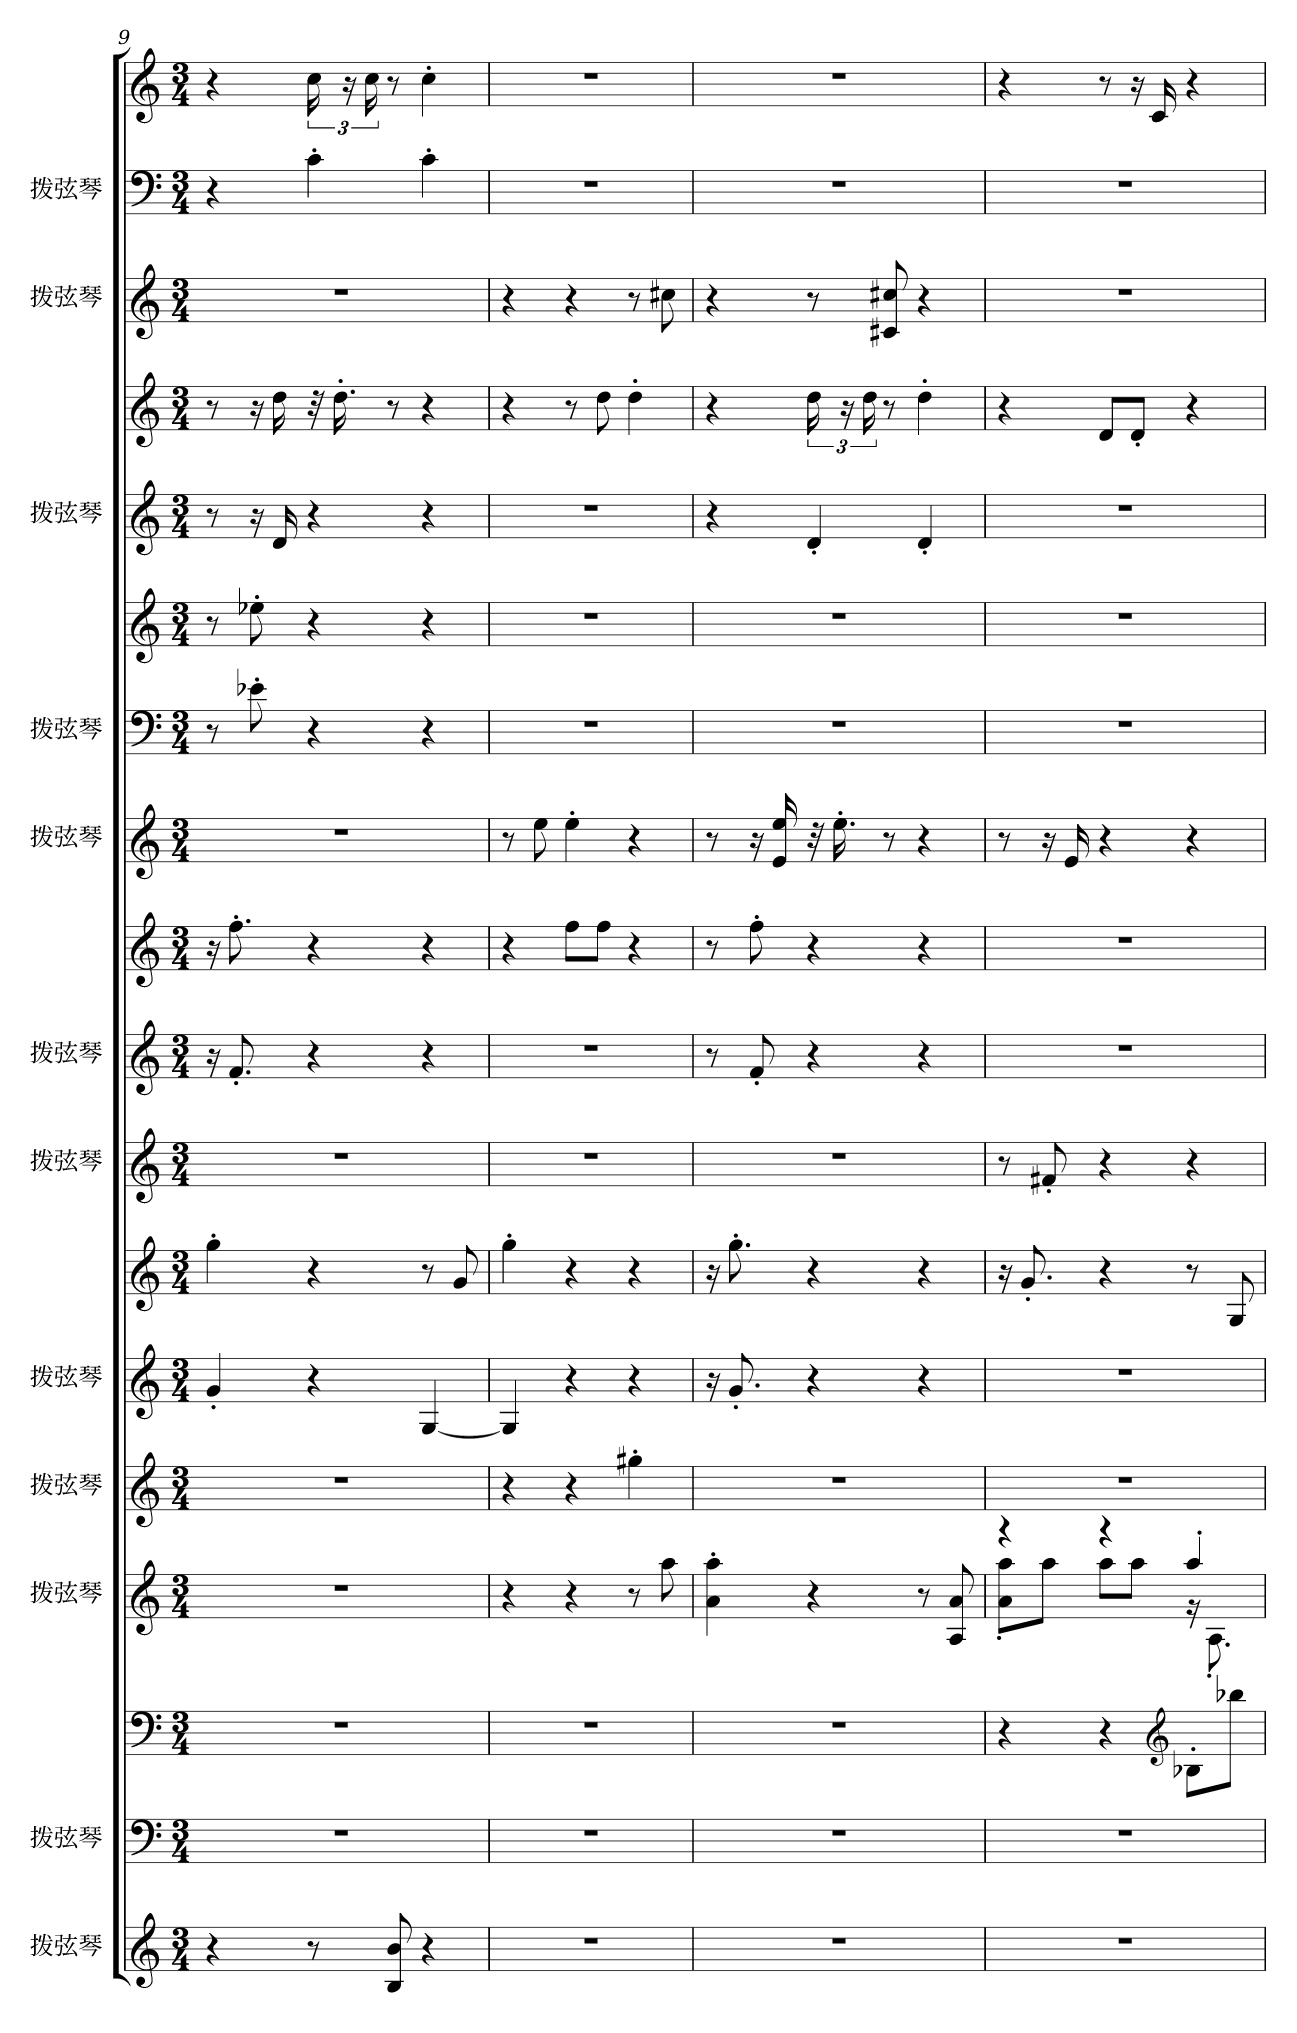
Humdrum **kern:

**kern	**kern	**kern	**kern	**kern	**kern	**kern	**kern	**kern	**kern	**kern	**kern	**kern	**kern	**kern	**kern	**kern	**kern
*part12	*part11	*part11	*part10	*part9	*part8	*part8	*part7	*part6	*part6	*part5	*part4	*part4	*part3	*part3	*part2	*part1	*part1
*staff18	*staff17	*staff16	*staff15	*staff14	*staff13	*staff12	*staff11	*staff10	*staff9	*staff8	*staff7	*staff6	*staff5	*staff4	*staff3	*staff2	*staff1
*I"拨弦琴	*I"拨弦琴	*	*I"拨弦琴	*I"拨弦琴	*I"拨弦琴	*	*I"拨弦琴	*I"拨弦琴	*	*I"拨弦琴	*I"拨弦琴	*	*I"拨弦琴	*	*I"拨弦琴	*I"拨弦琴	*
*clefG2	*clefF4	*clefF4	*clefG2	*clefG2	*clefG2	*clefG2	*clefG2	*clefG2	*clefG2	*clefG2	*clefF4	*clefG2	*clefG2	*clefG2	*clefG2	*clefF4	*clefG2
*k[]	*k[]	*k[]	*k[]	*k[]	*k[]	*k[]	*k[]	*k[]	*k[]	*k[]	*k[]	*k[]	*k[]	*k[]	*k[]	*k[]	*k[]
*M3/4	*M3/4	*M3/4	*M3/4	*M3/4	*M3/4	*M3/4	*M3/4	*M3/4	*M3/4	*M3/4	*M3/4	*M3/4	*M3/4	*M3/4	*M3/4	*M3/4	*M3/4
=9	=9	=9	=9	=9	=9	=9	=9	=9	=9	=9	=9	=9	=9	=9	=9	=9	=9
4r	2.r	2.r	2.r	2.r	4g'/	4gg'\	2.r	16r	16r	2.r	8r	8r	8r	8r	2.r	4r	4r
.	.	.	.	.	.	.	.	8.f'/	8.ff'\	.	.	.	.	.	.	.	.
.	.	.	.	.	.	.	.	.	.	.	8e-X'\	8ee-X'\	16r	16r	.	.	.
.	.	.	.	.	.	.	.	.	.	.	.	.	16d/	16dd\	.	.	.
8r	.	.	.	.	4r	4r	.	4r	4r	.	4r	4r	4r	32r	.	4c'\	24cc\
.	.	.	.	.	.	.	.	.	.	.	.	.	.	16.dd'\	.	.	.
.	.	.	.	.	.	.	.	.	.	.	.	.	.	.	.	.	24r
.	.	.	.	.	.	.	.	.	.	.	.	.	.	.	.	.	24cc\
8B/ 8b/	.	.	.	.	.	.	.	.	.	.	.	.	.	8r	.	.	8r
4r	.	.	.	.	[4G/	8r	.	4r	4r	.	4r	4r	4r	4r	.	4c'\	4cc'\
.	.	.	.	.	.	8g/	.	.	.	.	.	.	.	.	.	.	.
=10	=10	=10	=10	=10	=10	=10	=10	=10	=10	=10	=10	=10	=10	=10	=10	=10	=10
2.r	2.r	2.r	4r	4r	4G/]	4gg'\	2.r	2.r	4r	8r	2.r	2.r	2.r	4r	4r	2.r	2.r
.	.	.	.	.	.	.	.	.	.	8ee\	.	.	.	.	.	.	.
.	.	.	4r	4r	4r	4r	.	.	8ff\L	4ee'\	.	.	.	8r	4r	.	.
.	.	.	.	.	.	.	.	.	8ff\J	.	.	.	.	8dd\	.	.	.
.	.	.	8r	4gg#X'\	4r	4r	.	.	4r	4r	.	.	.	4dd'\	8r	.	.
.	.	.	8aa\	.	.	.	.	.	.	.	.	.	.	.	8cc#X\	.	.
!!LO:PB:g=z
=11	=11	=11	=11	=11	=11	=11	=11	=11	=11	=11	=11	=11	=11	=11	=11	=11	=11
2.r	2.r	2.r	4a\' 4aa\'	2.r	16r	16r	2.r	8r	8r	8r	2.r	2.r	4r	4r	4r	2.r	2.r
.	.	.	.	.	8.g'/	8.gg'\	.	.	.	.	.	.	.	.	.	.	.
.	.	.	.	.	.	.	.	8f'/	8ff'\	16r	.	.	.	.	.	.	.
.	.	.	.	.	.	.	.	.	.	16e/ 16ee/	.	.	.	.	.	.	.
.	.	.	4r	.	4r	4r	.	4r	4r	32r	.	.	4d'/	24dd\	8r	.	.
.	.	.	.	.	.	.	.	.	.	16.ee'\	.	.	.	.	.	.	.
.	.	.	.	.	.	.	.	.	.	.	.	.	.	24r	.	.	.
.	.	.	.	.	.	.	.	.	.	.	.	.	.	24dd\	.	.	.
.	.	.	.	.	.	.	.	.	.	8r	.	.	.	8r	8c#X/ 8cc#X/	.	.
.	.	.	8r	.	4r	4r	.	4r	4r	4r	.	.	4d'/	4dd'\	4r	.	.
.	.	.	8A/ 8a/	.	.	.	.	.	.	.	.	.	.	.	.	.	.
=12	=12	=12	=12	=12	=12	=12	=12	=12	=12	=12	=12	=12	=12	=12	=12	=12	=12
*	*	*	*^	*	*	*	*	*	*	*	*	*	*	*	*	*	*
2.r	2.r	4r	4r	8a\' 8aa\'L	2.r	2.r	16r	8r	2.r	2.r	8r	2.r	2.r	2.r	4r	2.r	2.r	4r
.	.	.	.	.	.	.	8.g'/	.	.	.	.	.	.	.	.	.	.	.
.	.	.	.	8aa\J	.	.	.	8f#X'/	.	.	16r	.	.	.	.	.	.	.
.	.	.	.	.	.	.	.	.	.	.	16e/	.	.	.	.	.	.	.
.	.	4r	4r	8aa\L	.	.	4r	4r	.	.	4r	.	.	.	8d/L	.	.	8r
.	.	.	.	8aa\J	.	.	.	.	.	.	.	.	.	.	8d'/J	.	.	16r
.	.	.	.	.	.	.	.	.	.	.	.	.	.	.	.	.	.	16c/
*	*	*clefG2	*	*	*	*	*	*	*	*	*	*	*	*	*	*	*	*
.	.	8B-X'\L	4aa'/	16r	.	.	8r	4r	.	.	4r	.	.	.	4r	.	.	4r
.	.	.	.	8.A'\	.	.	.	.	.	.	.	.	.	.	.	.	.	.
.	.	8bb-X\J	.	.	.	.	8G/	.	.	.	.	.	.	.	.	.	.	.
*	*	*	*v	*v	*	*	*	*	*	*	*	*	*	*	*	*	*	*
=	=	=	=	=	=	=	=	=	=	=	=	=	=	=	=	=	=
*-	*-	*-	*-	*-	*-	*-	*-	*-	*-	*-	*-	*-	*-	*-	*-	*-	*-
